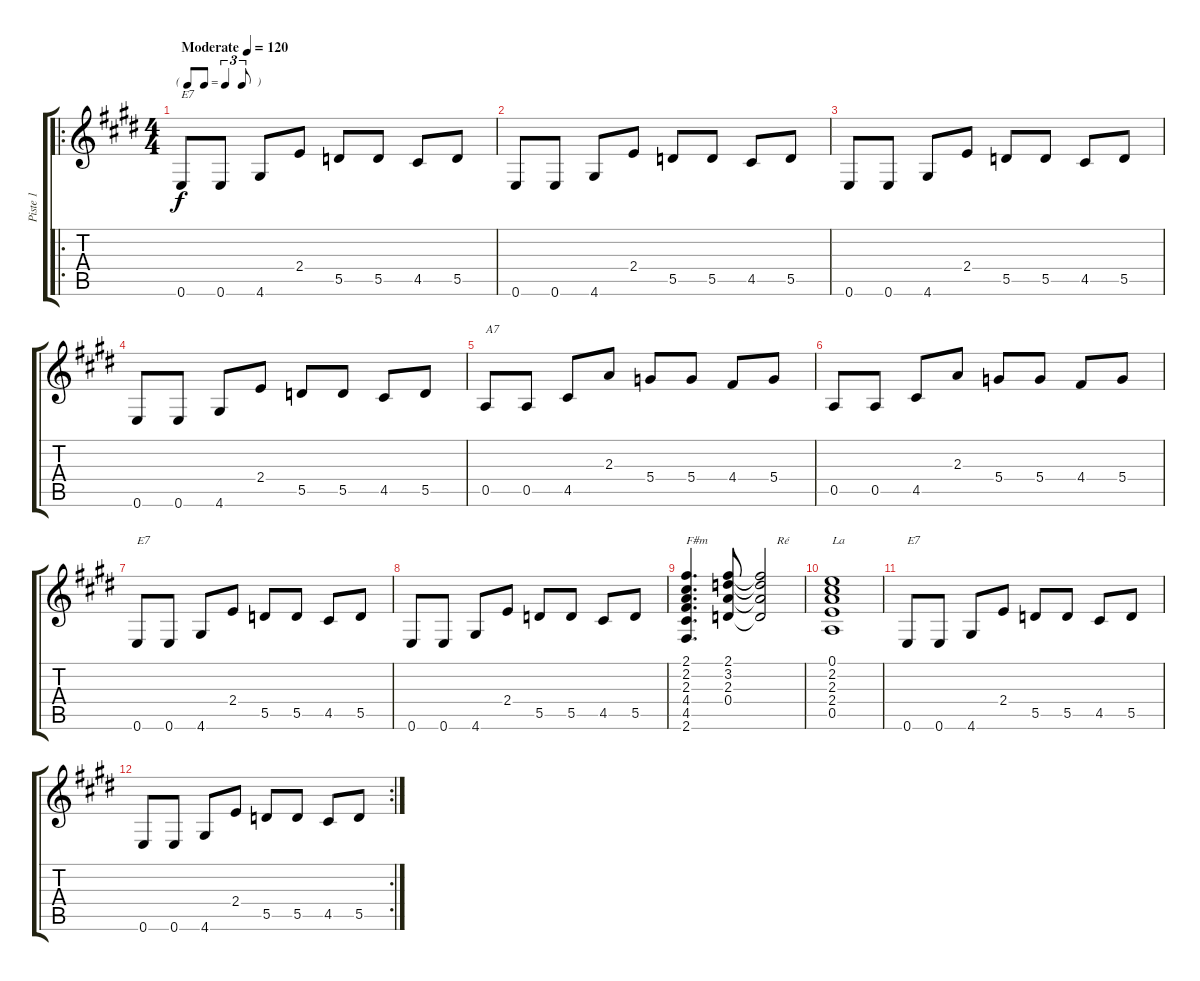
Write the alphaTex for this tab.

\track ("Piste 1" "Piste 1") {instrument overdrivenguitar}
\staff {score tabs}
\tuning (E4 B3 G3 D3 A2 E2) {hide}
\ro
\ts (4 4)
\tf triplet8th
\tempo (120 "Moderate")
\clef g2
\ks e
0.6.8{txt "E7" dy f instrument overdrivenguitar} 0.6.8 4.6.8 2.4.8 5.5.8 5.5.8 4.5.8 5.5.8 |
0.6.8 0.6.8 4.6.8 2.4.8 5.5.8 5.5.8 4.5.8 5.5.8 |
0.6.8 0.6.8 4.6.8 2.4.8 5.5.8 5.5.8 4.5.8 5.5.8 |
0.6.8 0.6.8 4.6.8 2.4.8 5.5.8 5.5.8 4.5.8 5.5.8 |
0.5.8{txt "A7"} 0.5.8 4.5.8 2.3.8 5.4.8 5.4.8 4.4.8 5.4.8 |
0.5.8 0.5.8 4.5.8 2.3.8 5.4.8 5.4.8 4.4.8 5.4.8 |
0.6.8{txt "E7"} 0.6.8 4.6.8 2.4.8 5.5.8 5.5.8 4.5.8 5.5.8 |
0.6.8 0.6.8 4.6.8 2.4.8 5.5.8 5.5.8 4.5.8 5.5.8 |
(2.1 2.2 2.3 4.4 4.5 2.6).4{d txt "F#m                       Ré "} (2.1 3.2 2.3 0.4).8 (2.1{t} 3.2{t} 2.3{t} 0.4{t}).2 |
(0.1 2.2 2.3 2.4 0.5).1{txt "La"} |
0.6.8{txt "E7"} 0.6.8 4.6.8 2.4.8 5.5.8 5.5.8 4.5.8 5.5.8 |
\rc 2
0.6.8 0.6.8 4.6.8 2.4.8 5.5.8 5.5.8 4.5.8 5.5.8
